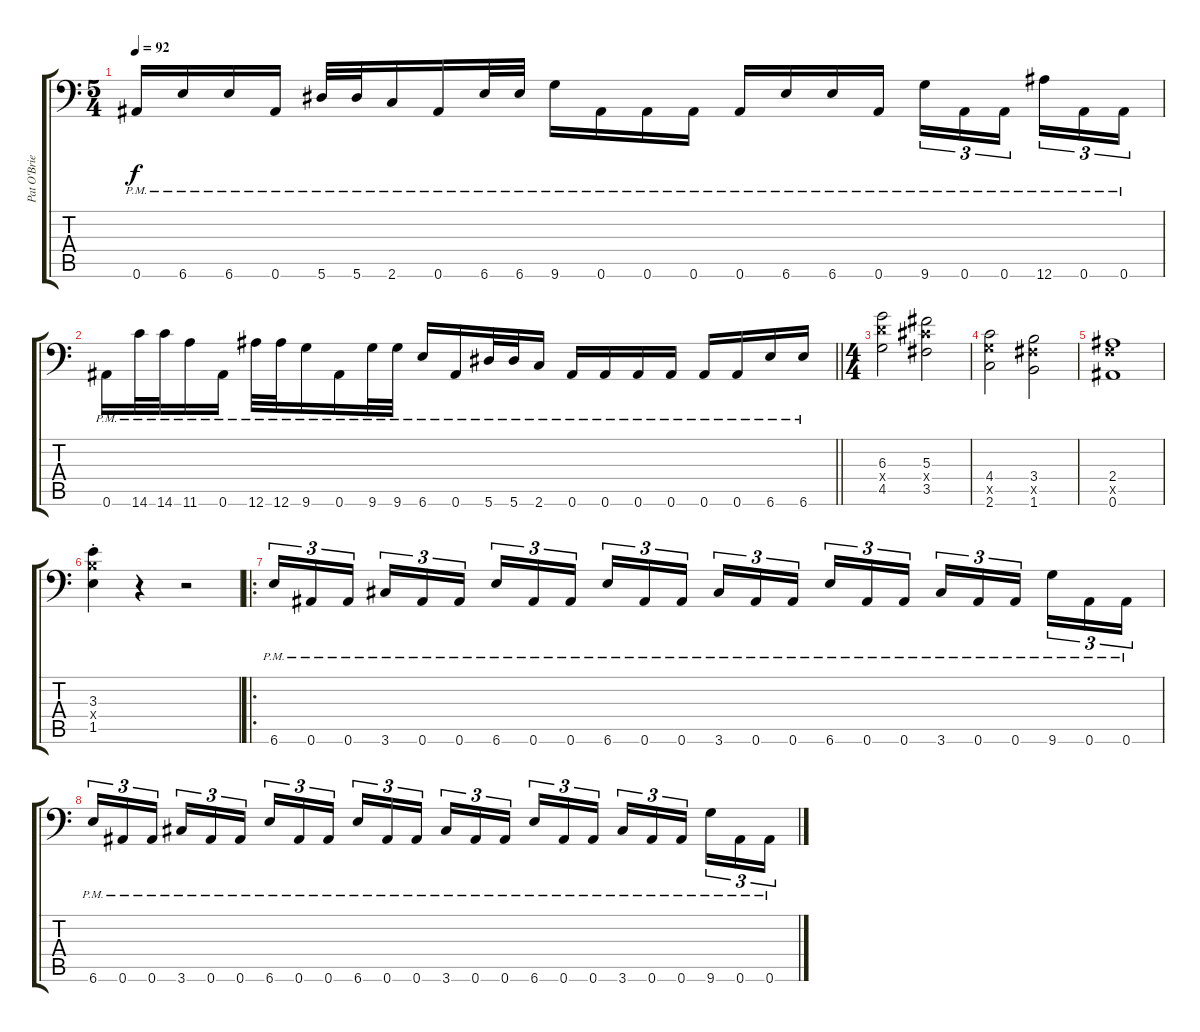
\track ("Pat O'Brien (Rhythm)" "Pat O'Brie") {instrument distortionguitar}
\staff {score tabs}
\tuning (Bb3 F3 Db3 Ab2 Eb2 Bb1) {hide}
\ts (5 4)
\tempo 92
\clef f4
\ks c
0.6{pm}.16{dy f} 6.6{pm}.16 6.6{pm}.16 0.6{pm}.16 5.6{pm}.32 5.6{pm}.32 2.6{pm}.16 0.6{pm}.16 6.6{pm}.32 6.6{pm}.32 9.6{pm}.16 0.6{pm}.16 0.6{pm}.16 0.6{pm}.16 0.6{pm}.16 6.6{pm}.16 6.6{pm}.16 0.6{pm}.16 9.6{pm}.16{tu (3 2)} 0.6{pm}.16{tu (3 2)} 0.6{pm}.16{tu (3 2) beam splitsecondary} 12.6{pm}.16{tu (3 2)} 0.6{pm}.16{tu (3 2)} 0.6{pm}.16{tu (3 2)} |
\barLineRight lightlight
0.6{pm}.16 14.6{pm}.32 14.6{pm}.32 11.6{pm}.16 0.6{pm}.16 12.6{pm}.32 12.6{pm}.32 9.6{pm}.16 0.6{pm}.16 9.6{pm}.32 9.6{pm}.32 6.6{pm}.16 0.6{pm}.16 5.6{pm}.32 5.6{pm}.32 2.6{pm}.16 0.6{pm}.16 0.6{pm}.16 0.6{pm}.16 0.6{pm}.16 0.6{pm}.16 0.6{pm}.16 6.6{pm}.16 6.6{pm}.16 |
\ts (4 4)
(6.3 6.4{x} 4.5).2 (5.3 5.4{x} 3.5).2 |
(4.4 4.5{x} 2.6).2 (3.4 3.5{x} 1.6).2 |
(2.4 2.5{x} 0.6).1 |
(3.3{st} 3.4{x} 1.5{st}).4 r.4 r.2 |
\ro
6.6{pm}.16{tu (3 2)} 0.6{pm}.16{tu (3 2)} 0.6{pm}.16{tu (3 2) beam splitsecondary} 3.6{pm}.16{tu (3 2)} 0.6{pm}.16{tu (3 2)} 0.6{pm}.16{tu (3 2)} 6.6{pm}.16{tu (3 2)} 0.6{pm}.16{tu (3 2)} 0.6{pm}.16{tu (3 2) beam splitsecondary} 6.6{pm}.16{tu (3 2)} 0.6{pm}.16{tu (3 2)} 0.6{pm}.16{tu (3 2)} 3.6{pm}.16{tu (3 2)} 0.6{pm}.16{tu (3 2)} 0.6{pm}.16{tu (3 2) beam splitsecondary} 6.6{pm}.16{tu (3 2)} 0.6{pm}.16{tu (3 2)} 0.6{pm}.16{tu (3 2)} 3.6{pm}.16{tu (3 2)} 0.6{pm}.16{tu (3 2)} 0.6{pm}.16{tu (3 2) beam splitsecondary} 9.6{pm}.16{tu (3 2)} 0.6{pm}.16{tu (3 2)} 0.6{pm}.16{tu (3 2)} |
6.6{pm}.16{tu (3 2)} 0.6{pm}.16{tu (3 2)} 0.6{pm}.16{tu (3 2) beam splitsecondary} 3.6{pm}.16{tu (3 2)} 0.6{pm}.16{tu (3 2)} 0.6{pm}.16{tu (3 2)} 6.6{pm}.16{tu (3 2)} 0.6{pm}.16{tu (3 2)} 0.6{pm}.16{tu (3 2) beam splitsecondary} 6.6{pm}.16{tu (3 2)} 0.6{pm}.16{tu (3 2)} 0.6{pm}.16{tu (3 2)} 3.6{pm}.16{tu (3 2)} 0.6{pm}.16{tu (3 2)} 0.6{pm}.16{tu (3 2) beam splitsecondary} 6.6{pm}.16{tu (3 2)} 0.6{pm}.16{tu (3 2)} 0.6{pm}.16{tu (3 2)} 3.6{pm}.16{tu (3 2)} 0.6{pm}.16{tu (3 2)} 0.6{pm}.16{tu (3 2) beam splitsecondary} 9.6{pm}.16{tu (3 2)} 0.6{pm}.16{tu (3 2)} 0.6{pm}.16{tu (3 2)}
